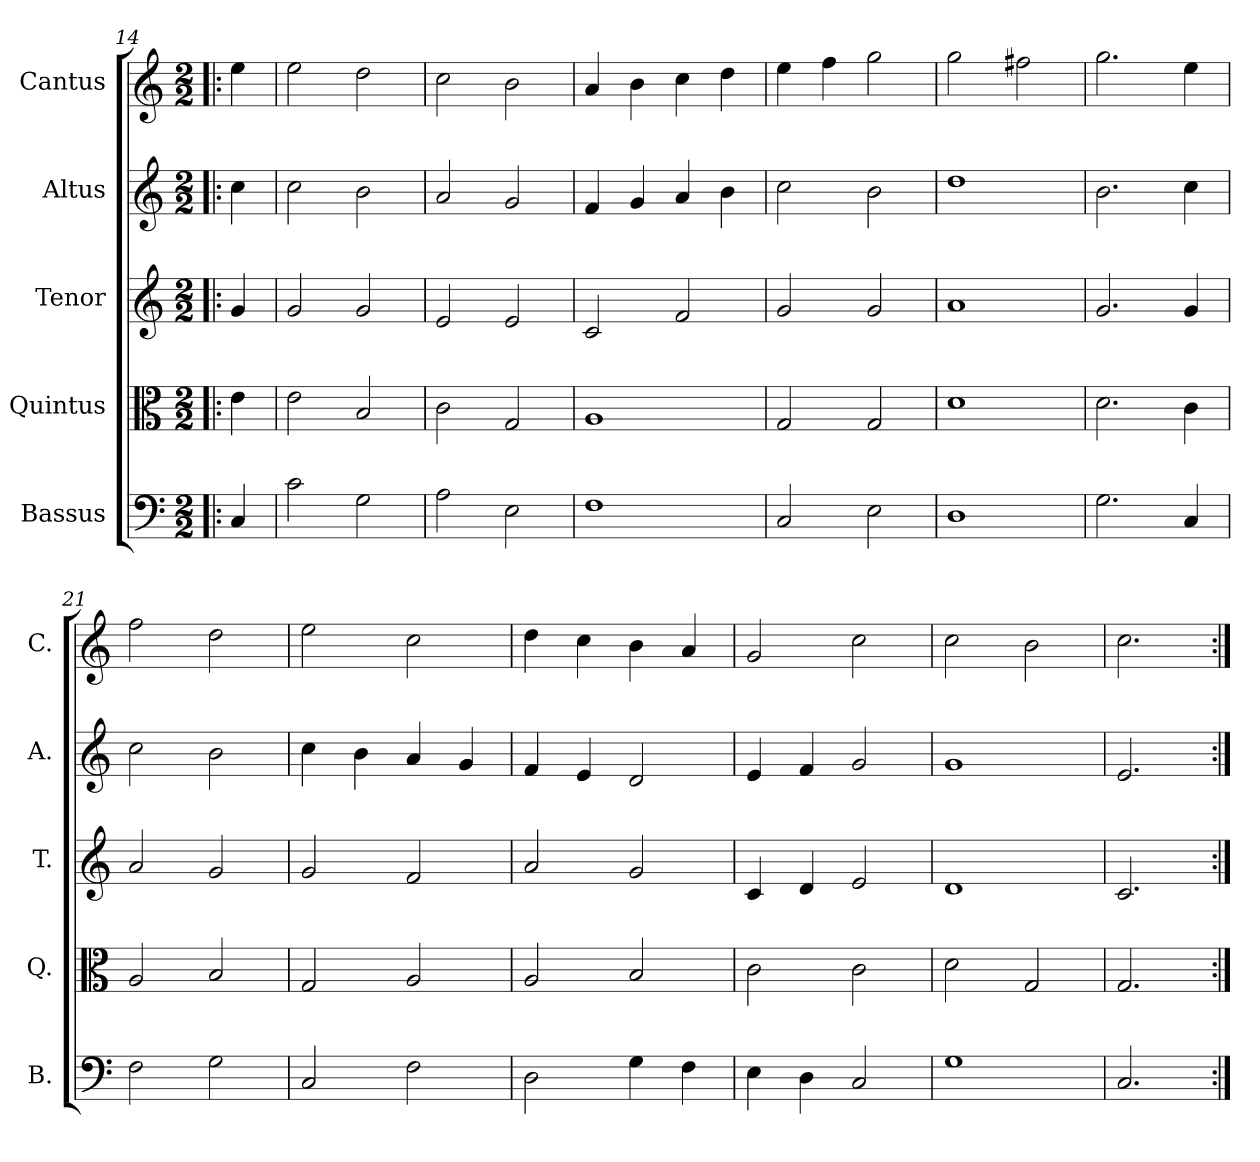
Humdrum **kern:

**kern	**kern	**kern	**kern	**kern
*part5	*part4	*part3	*part2	*part1
*staff5	*staff4	*staff3	*staff2	*staff1
*I"Bassus	*I"Quintus	*I"Tenor	*I"Altus	*I"Cantus
*I'B.	*I'Q.	*I'T.	*I'A.	*I'C.
*clefF4	*clefC3	*clefG2	*clefG2	*clefG2
*k[]	*k[]	*k[]	*k[]	*k[]
*M2/2	*M2/2	*M2/2	*M2/2	*M2/2
=14!|:	=14!|:	=14!|:	=14!|:	=14!|:
4C/	4e\	4g/	4cc\	4ee\
=15	=15	=15	=15	=15
2c\	2e\	2g/	2cc\	2ee\
2G\	2B/	2g/	2b\	2dd\
=16	=16	=16	=16	=16
2A\	2c\	2e/	2a/	2cc\
2E\	2G/	2e/	2g/	2b\
=17	=17	=17	=17	=17
1F	1A	2c/	4f/	4a/
.	.	.	4g/	4b\
.	.	2f/	4a/	4cc\
.	.	.	4b\	4dd\
=18	=18	=18	=18	=18
2C/	2G/	2g/	2cc\	4ee\
.	.	.	.	4ff\
2E\	2G/	2g/	2b\	2gg\
=19	=19	=19	=19	=19
1D	1d	1a	1dd	2gg\
.	.	.	.	2ff#X\
=20	=20	=20	=20	=20
2.G\	2.d\	2.g/	2.b\	2.gg\
4C/	4c\	4g/	4cc\	4ee\
=21	=21	=21	=21	=21
2F\	2A/	2a/	2cc\	2ff\
2G\	2B/	2g/	2b\	2dd\
=22	=22	=22	=22	=22
2C/	2G/	2g/	4cc\	2ee\
.	.	.	4b\	.
2F\	2A/	2f/	4a/	2cc\
.	.	.	4g/	.
=23	=23	=23	=23	=23
2D\	2A/	2a/	4f/	4dd\
.	.	.	4e/	4cc\
4G\	2B/	2g/	2d/	4b\
4F\	.	.	.	4a/
=24	=24	=24	=24	=24
4E\	2c\	4c/	4e/	2g/
4D\	.	4d/	4f/	.
2C/	2c\	2e/	2g/	2cc\
=25	=25	=25	=25	=25
1G	2d\	1d	1g	2cc\
.	2G/	.	.	2b\
=26	=26	=26	=26	=26
2.C/	2.G/	2.c/	2.e/	2.cc\
=:|!	=:|!	=:|!	=:|!	=:|!
*-	*-	*-	*-	*-
